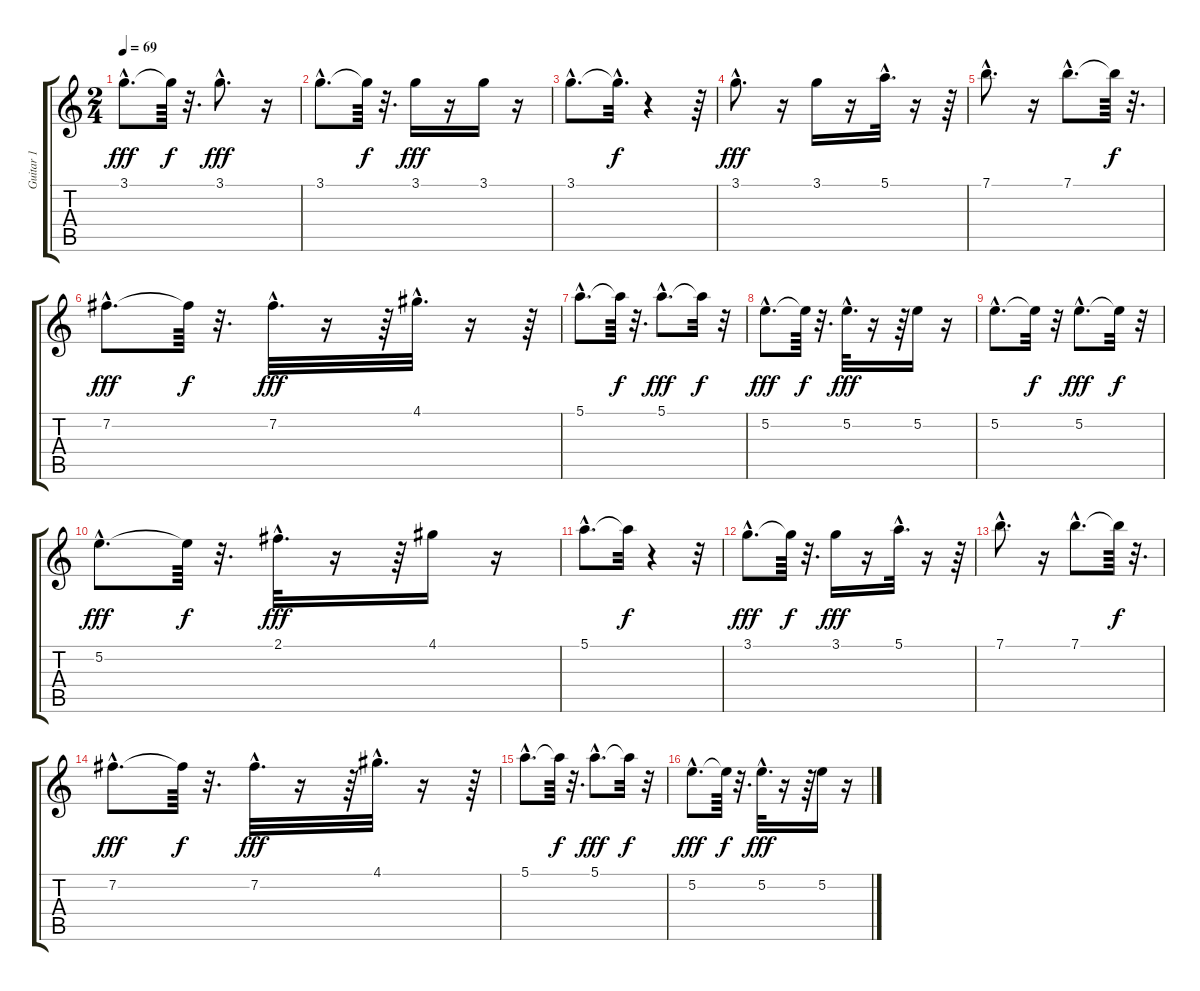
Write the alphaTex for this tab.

\track ("Guitar 1" "Guitar 1") {instrument acousticguitarnylon}
\staff {score tabs}
\tuning (E4 B3 G3 D3 A2 E2) {hide}
\ts (2 4)
\tempo 69
\clef g2
\ks c
3.1{hac}.8{d dy fff} 3.1{t}.64{dy f} r.32{d} 3.1{hac}.8{d dy fff} r.16 |
3.1{hac}.8{d} 3.1{t}.64{dy f} r.32{d} 3.1.16{dy fff} r.16 3.1.16 r.16 |
3.1{hac}.8{d} 3.1{hac t}.32{d dy f} r.4 r.64 |
3.1{hac}.8{d dy fff} r.16 3.1.16 r.16 5.1{hac}.32{d} r.16 r.64 |
7.1{hac}.8{d} r.16 7.1{hac}.8{d} 7.1{t}.64{dy f} r.32{d} |
7.2{hac}.8{d dy fff} 7.2{t}.64{dy f} r.32{d} 7.2{hac}.32{d dy fff} r.16 r.64 4.1{hac}.32{d} r.16 r.64 |
5.1{hac}.8{d} 5.1{t}.64{dy f} r.32{d} 5.1{hac}.8{d dy fff} 5.1{t}.32{dy f} r.32 |
5.2{hac}.8{d dy fff} 5.2{t}.64{dy f} r.32{d} 5.2{hac}.32{d dy fff} r.16 r.64 5.2.16 r.16 |
5.2{hac}.8{d} 5.2{t}.32{dy f} r.32 5.2{hac}.8{d dy fff} 5.2{t}.32{dy f} r.32 |
5.2{hac}.8{d dy fff} 5.2{t}.64{dy f} r.32{d} 2.1{hac}.32{d dy fff} r.16 r.64 4.1.16 r.16 |
5.1{hac}.8{d} 5.1{t}.32{dy f} r.4 r.32 |
3.1{hac}.8{d dy fff} 3.1{t}.64{dy f} r.32{d} 3.1.16{dy fff} r.16 5.1{hac}.32{d} r.16 r.64 |
7.1{hac}.8{d} r.16 7.1{hac}.8{d} 7.1{t}.64{dy f} r.32{d} |
7.2{hac}.8{d dy fff} 7.2{t}.64{dy f} r.32{d} 7.2{hac}.32{d dy fff} r.16 r.64 4.1{hac}.32{d} r.16 r.64 |
5.1{hac}.8{d} 5.1{t}.64{dy f} r.32{d} 5.1{hac}.8{d dy fff} 5.1{t}.32{dy f} r.32 |
5.2{hac}.8{d dy fff} 5.2{t}.64{dy f} r.32{d} 5.2{hac}.32{d dy fff} r.16 r.64 5.2.16 r.16
